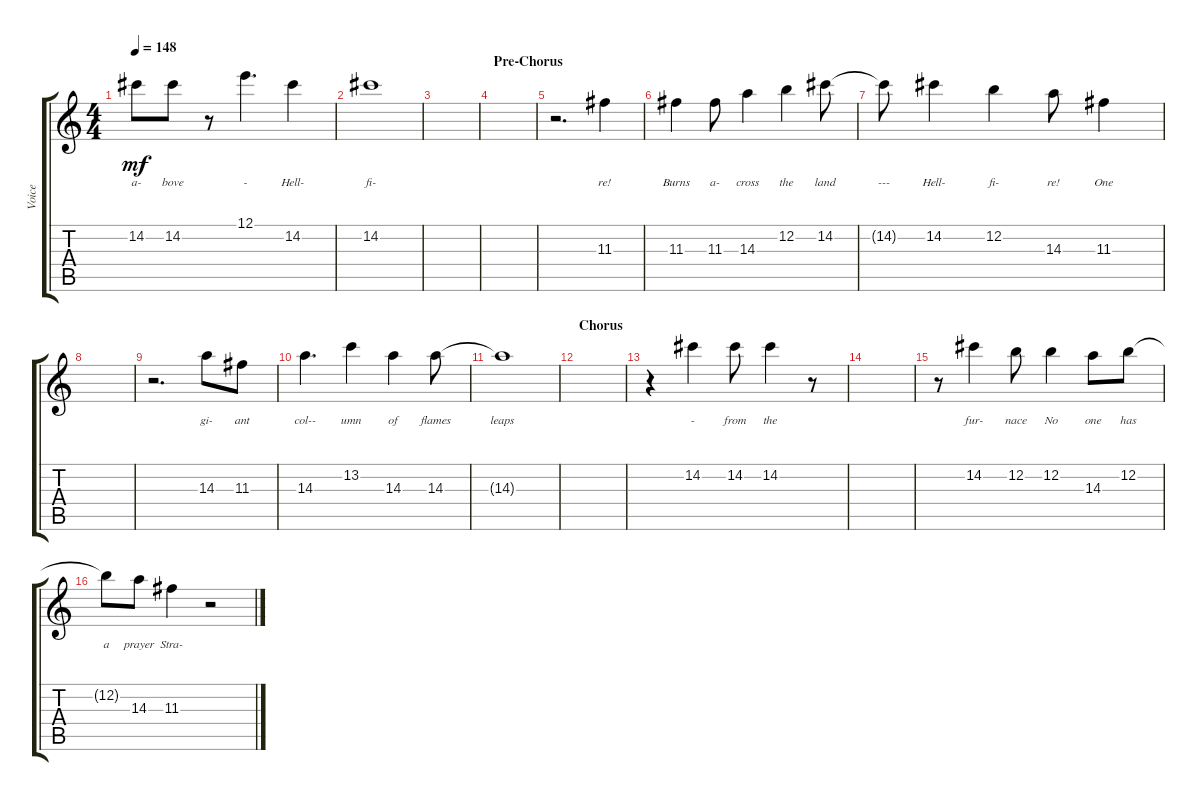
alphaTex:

\track ("Voice" "Voice") {instrument electricguitarclean}
\staff {score tabs}
\tuning (E4 B3 G3 D3 A2 E2) {hide}
\ts (4 4)
\tempo 148
\clef g2
\ks c
14.2.8{lyrics (0 "a-") lyrics (1 "") lyrics (2 "") lyrics (3 "") lyrics (4 "") dy mf} 14.2.8{lyrics (0 "bove") lyrics (1 "") lyrics (2 "") lyrics (3 "") lyrics (4 "")} r.8 12.1.4{d lyrics (0 "-") lyrics (1 "") lyrics (2 "") lyrics (3 "") lyrics (4 "")} 14.2.4{lyrics (0 "Hell-") lyrics (1 "") lyrics (2 "") lyrics (3 "") lyrics (4 "")} |
14.2.1{lyrics (0 "fi-") lyrics (1 "") lyrics (2 "") lyrics (3 "") lyrics (4 "")} |
|
\section ("" "Pre-Chorus")
|
r.2{d} 11.3.4{lyrics (0 "re!") lyrics (1 "") lyrics (2 "") lyrics (3 "") lyrics (4 "")} |
11.3.4{lyrics (0 "Burns") lyrics (1 "") lyrics (2 "") lyrics (3 "") lyrics (4 "")} 11.3.8{lyrics (0 "a-") lyrics (1 "") lyrics (2 "") lyrics (3 "") lyrics (4 "")} 14.3.4{lyrics (0 "cross") lyrics (1 "") lyrics (2 "") lyrics (3 "") lyrics (4 "")} 12.2.4{lyrics (0 "the") lyrics (1 "") lyrics (2 "") lyrics (3 "") lyrics (4 "")} 14.2.8{lyrics (0 "land") lyrics (1 "") lyrics (2 "") lyrics (3 "") lyrics (4 "")} |
14.2{t}.8{lyrics (0 "---") lyrics (1 "") lyrics (2 "") lyrics (3 "") lyrics (4 "")} 14.2.4{lyrics (0 "Hell-") lyrics (1 "") lyrics (2 "") lyrics (3 "") lyrics (4 "")} 12.2.4{lyrics (0 "fi-") lyrics (1 "") lyrics (2 "") lyrics (3 "") lyrics (4 "")} 14.3.8{lyrics (0 "re!") lyrics (1 "") lyrics (2 "") lyrics (3 "") lyrics (4 "")} 11.3.4{lyrics (0 "One") lyrics (1 "") lyrics (2 "") lyrics (3 "") lyrics (4 "")} |
|
r.2{d} 14.3.8{lyrics (0 "gi-") lyrics (1 "") lyrics (2 "") lyrics (3 "") lyrics (4 "")} 11.3.8{lyrics (0 "ant") lyrics (1 "") lyrics (2 "") lyrics (3 "") lyrics (4 "")} |
14.3.4{d lyrics (0 "col--") lyrics (1 "") lyrics (2 "") lyrics (3 "") lyrics (4 "")} 13.2.4{lyrics (0 "umn") lyrics (1 "") lyrics (2 "") lyrics (3 "") lyrics (4 "")} 14.3.4{lyrics (0 "of") lyrics (1 "") lyrics (2 "") lyrics (3 "") lyrics (4 "")} 14.3.8{lyrics (0 "flames") lyrics (1 "") lyrics (2 "") lyrics (3 "") lyrics (4 "")} |
14.3{t}.1{lyrics (0 "leaps") lyrics (1 "") lyrics (2 "") lyrics (3 "") lyrics (4 "")} |
\section ("" "Chorus")
|
r.4 14.2.4{lyrics (0 "-") lyrics (1 "") lyrics (2 "") lyrics (3 "") lyrics (4 "")} 14.2.8{lyrics (0 "from") lyrics (1 "") lyrics (2 "") lyrics (3 "") lyrics (4 "")} 14.2.4{lyrics (0 "the") lyrics (1 "") lyrics (2 "") lyrics (3 "") lyrics (4 "")} r.8 |
|
r.8 14.2.4{lyrics (0 "fur-") lyrics (1 "") lyrics (2 "") lyrics (3 "") lyrics (4 "")} 12.2.8{lyrics (0 "nace") lyrics (1 "") lyrics (2 "") lyrics (3 "") lyrics (4 "")} 12.2.4{lyrics (0 "No") lyrics (1 "") lyrics (2 "") lyrics (3 "") lyrics (4 "")} 14.3.8{lyrics (0 "one") lyrics (1 "") lyrics (2 "") lyrics (3 "") lyrics (4 "")} 12.2.8{lyrics (0 "has") lyrics (1 "") lyrics (2 "") lyrics (3 "") lyrics (4 "")} |
12.2{t}.8{lyrics (0 "a") lyrics (1 "") lyrics (2 "") lyrics (3 "") lyrics (4 "")} 14.3.8{lyrics (0 "prayer") lyrics (1 "") lyrics (2 "") lyrics (3 "") lyrics (4 "")} 11.3.4{lyrics (0 "Stra-") lyrics (1 "") lyrics (2 "") lyrics (3 "") lyrics (4 "")} r.2
